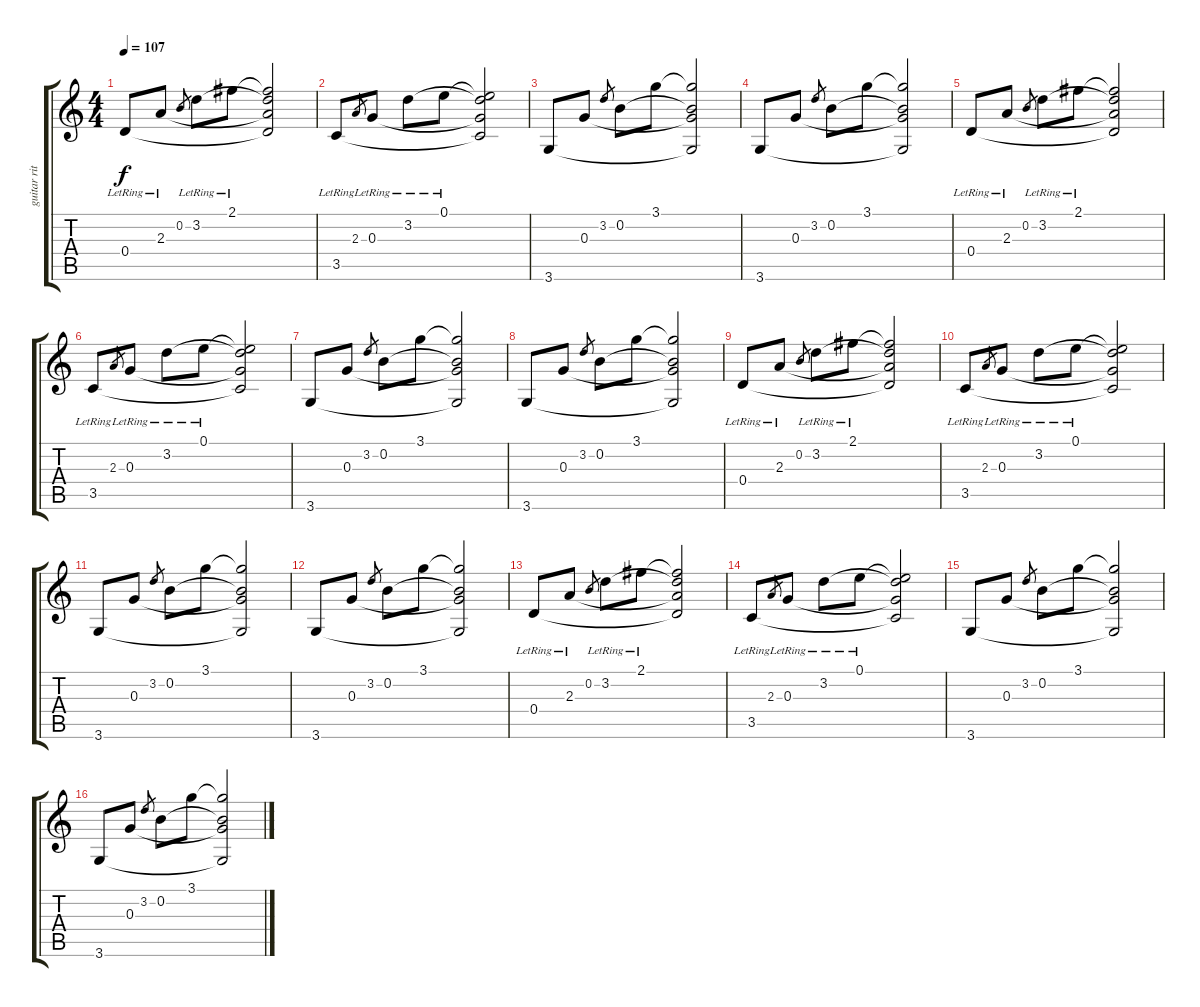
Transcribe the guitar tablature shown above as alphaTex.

\track ("guitar ritm" "guitar rit") {instrument electricguitarjazz}
\staff {score tabs}
\tuning (E4 B3 G3 D3 A2 E2) {hide}
\ts (4 4)
\tempo 107
\clef g2
\ks c
0.4{lr}.8{dy f} 2.3{lr}.8 0.2.8{gr} 3.2{lr}.8 2.1{lr}.8 (2.1{t} 3.2{t} 2.3{t} 0.4{t}).2 |
3.5{lr}.8 2.3.8{gr} 0.3{lr}.8 3.2{lr}.8 0.1{lr}.8 (0.1{t} 3.2{t} 0.3{t} 3.5{t}).2 |
3.6.8 0.3.8 3.2.8{gr} 0.2.8 3.1.8 (3.1{t} 0.2{t} 0.3{t} 3.6{t}).2 |
3.6.8 0.3.8 3.2.8{gr} 0.2.8 3.1.8 (3.1{t} 0.2{t} 0.3{t} 3.6{t}).2 |
0.4{lr}.8 2.3{lr}.8 0.2.8{gr} 3.2{lr}.8 2.1{lr}.8 (2.1{t} 3.2{t} 2.3{t} 0.4{t}).2 |
3.5{lr}.8 2.3.8{gr} 0.3{lr}.8 3.2{lr}.8 0.1{lr}.8 (0.1{t} 3.2{t} 0.3{t} 3.5{t}).2 |
3.6.8 0.3.8 3.2.8{gr} 0.2.8 3.1.8 (3.1{t} 0.2{t} 0.3{t} 3.6{t}).2 |
3.6.8 0.3.8 3.2.8{gr} 0.2.8 3.1.8 (3.1{t} 0.2{t} 0.3{t} 3.6{t}).2 |
0.4{lr}.8 2.3{lr}.8 0.2.8{gr} 3.2{lr}.8 2.1{lr}.8 (2.1{t} 3.2{t} 2.3{t} 0.4{t}).2 |
3.5{lr}.8 2.3.8{gr} 0.3{lr}.8 3.2{lr}.8 0.1{lr}.8 (0.1{t} 3.2{t} 0.3{t} 3.5{t}).2 |
3.6.8 0.3.8 3.2.8{gr} 0.2.8 3.1.8 (3.1{t} 0.2{t} 0.3{t} 3.6{t}).2 |
3.6.8 0.3.8 3.2.8{gr} 0.2.8 3.1.8 (3.1{t} 0.2{t} 0.3{t} 3.6{t}).2 |
0.4{lr}.8 2.3{lr}.8 0.2.8{gr} 3.2{lr}.8 2.1{lr}.8 (2.1{t} 3.2{t} 2.3{t} 0.4{t}).2 |
3.5{lr}.8 2.3.8{gr} 0.3{lr}.8 3.2{lr}.8 0.1{lr}.8 (0.1{t} 3.2{t} 0.3{t} 3.5{t}).2 |
3.6.8 0.3.8 3.2.8{gr} 0.2.8 3.1.8 (3.1{t} 0.2{t} 0.3{t} 3.6{t}).2 |
3.6.8 0.3.8 3.2.8{gr} 0.2.8 3.1.8 (3.1{t} 0.2{t} 0.3{t} 3.6{t}).2
